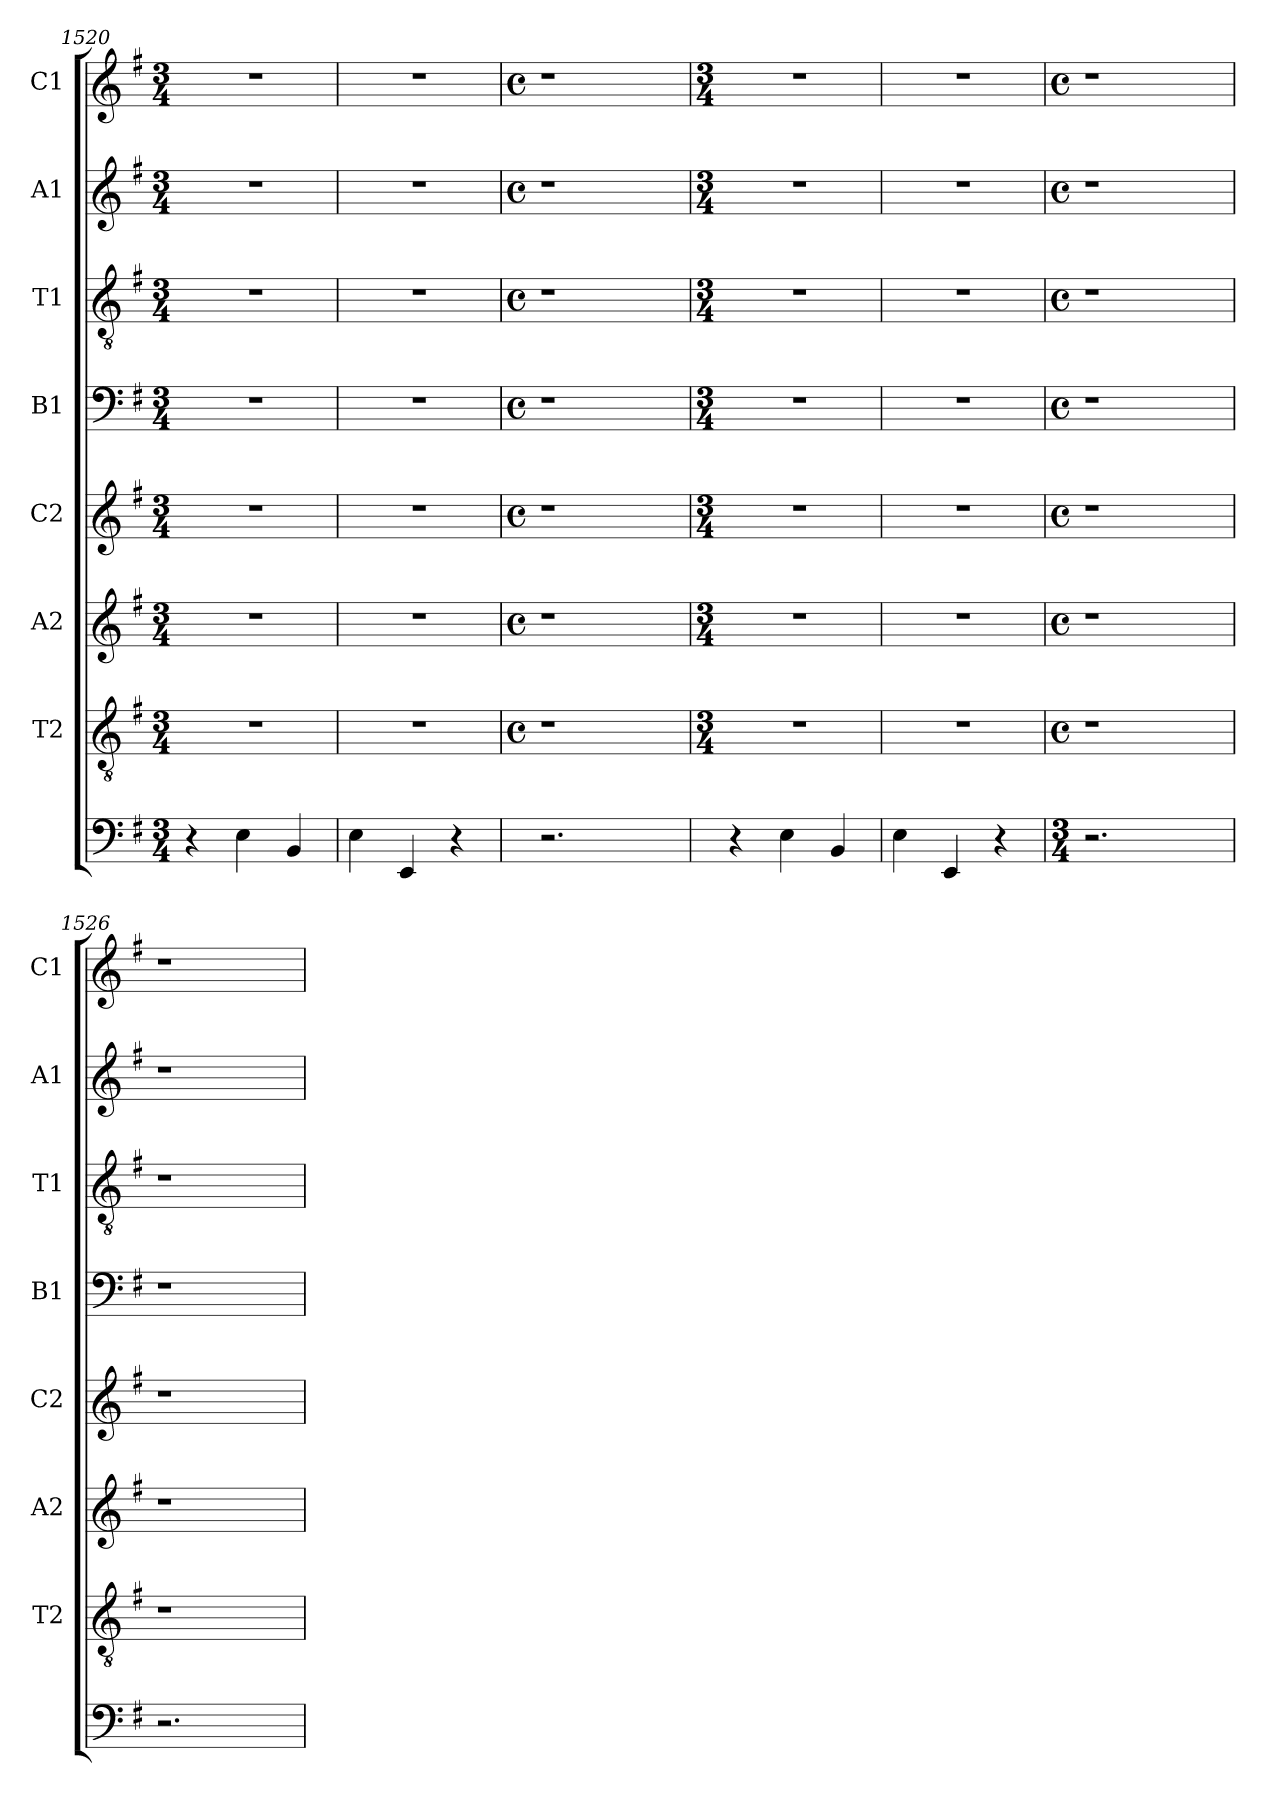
**kern	**kern	**kern	**kern	**kern	**kern	**kern	**kern
*part8	*part7	*part6	*part5	*part4	*part3	*part2	*part1
*staff8	*staff7	*staff6	*staff5	*staff4	*staff3	*staff2	*staff1
*	*I"T2	*I"A2	*I"C2	*I"B1	*I"T1	*I"A1	*I"C1
*	*I'T2	*I'A2	*I'C2	*I'B1	*I'T1	*I'A1	*I'C1
*clefF4	*clefGv2	*clefG2	*clefG2	*clefF4	*clefGv2	*clefG2	*clefG2
*k[f#]	*k[f#]	*k[f#]	*k[f#]	*k[f#]	*k[f#]	*k[f#]	*k[f#]
*G:	*G:	*G:	*G:	*G:	*G:	*G:	*G:
*M3/4	*M3/4	*M3/4	*M3/4	*M3/4	*M3/4	*M3/4	*M3/4
=1520	=1520	=1520	=1520	=1520	=1520	=1520	=1520
4r	2.r	2.r	2.r	2.r	2.r	2.r	2.r
4E\	.	.	.	.	.	.	.
4BB/	.	.	.	.	.	.	.
=1521	=1521	=1521	=1521	=1521	=1521	=1521	=1521
4E\	2.r	2.r	2.r	2.r	2.r	2.r	2.r
4EE/	.	.	.	.	.	.	.
4r	.	.	.	.	.	.	.
=1522	=1522	=1522	=1522	=1522	=1522	=1522	=1522
*	*M4/4	*M4/4	*M4/4	*M4/4	*M4/4	*M4/4	*M4/4
*	*met(c)	*met(c)	*met(c)	*met(c)	*met(c)	*met(c)	*met(c)
2.r	1r	1r	1r	1r	1r	1r	1r
4ryy	.	.	.	.	.	.	.
=1523	=1523	=1523	=1523	=1523	=1523	=1523	=1523
*	*M3/4	*M3/4	*M3/4	*M3/4	*M3/4	*M3/4	*M3/4
4r	2.r	2.r	2.r	2.r	2.r	2.r	2.r
4E\	.	.	.	.	.	.	.
4BB/	.	.	.	.	.	.	.
=1524	=1524	=1524	=1524	=1524	=1524	=1524	=1524
4E\	2.r	2.r	2.r	2.r	2.r	2.r	2.r
4EE/	.	.	.	.	.	.	.
4r	.	.	.	.	.	.	.
=1525	=1525	=1525	=1525	=1525	=1525	=1525	=1525
*M3/4	*M4/4	*M4/4	*M4/4	*M4/4	*M4/4	*M4/4	*M4/4
*	*met(c)	*met(c)	*met(c)	*met(c)	*met(c)	*met(c)	*met(c)
2.r	1r	1r	1r	1r	1r	1r	1r
4ryy	.	.	.	.	.	.	.
=1526	=1526	=1526	=1526	=1526	=1526	=1526	=1526
2.r	1r	1r	1r	1r	1r	1r	1r
4ryy	.	.	.	.	.	.	.
=	=	=	=	=	=	=	=
*-	*-	*-	*-	*-	*-	*-	*-
